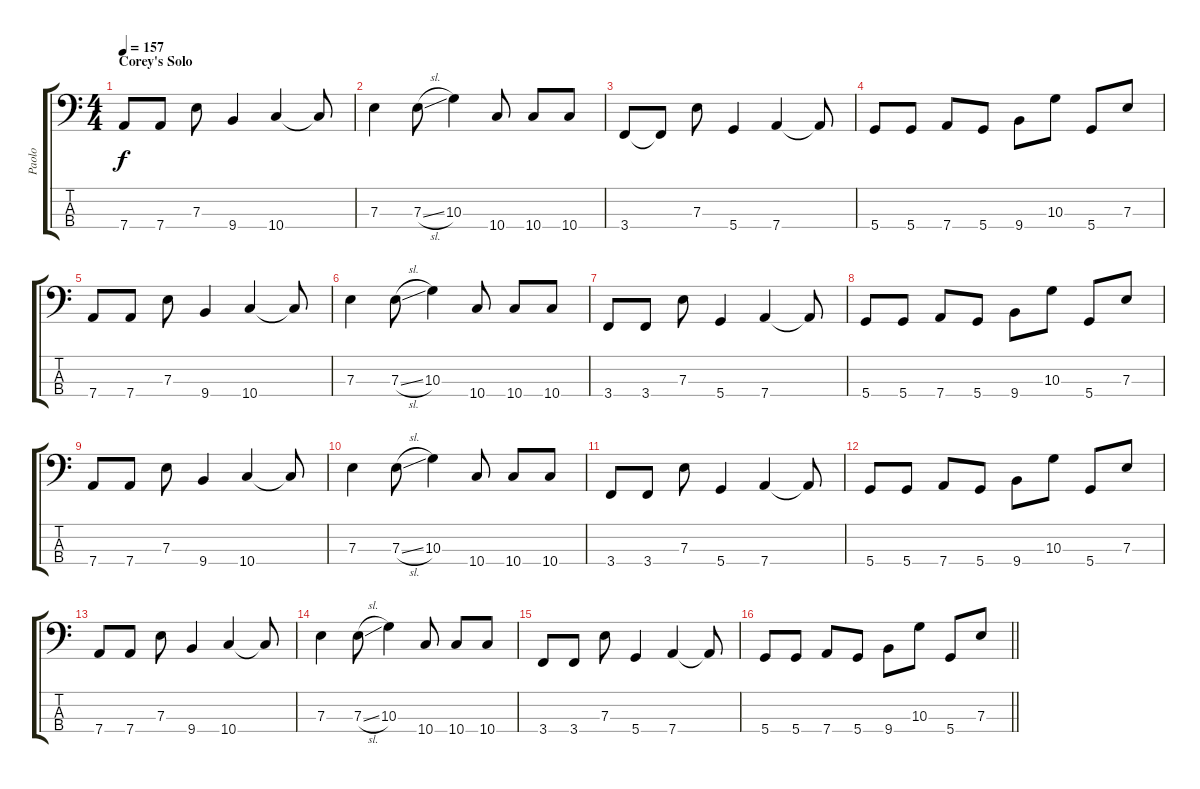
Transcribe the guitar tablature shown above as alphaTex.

\track ("Paolo" "Paolo") {instrument electricbasspick}
\staff {score tabs}
\tuning (G2 D2 A1 D1) {hide}
\ts (4 4)
\section ("" "Corey's Solo")
\tempo 157
\clef f4
\ks c
7.4.8{dy f} 7.4.8 7.3.8 9.4.4 10.4.4 10.4{t}.8 |
7.3.4 7.3{sl}.8 10.3.4 10.4.8 10.4.8 10.4.8 |
3.4.8 3.4{t}.8 7.3.8 5.4.4 7.4.4 7.4{t}.8 |
5.4.8 5.4.8 7.4.8 5.4.8 9.4.8 10.3.8 5.4.8 7.3.8 |
7.4.8 7.4.8 7.3.8 9.4.4 10.4.4 10.4{t}.8 |
7.3.4 7.3{sl}.8 10.3.4 10.4.8 10.4.8 10.4.8 |
3.4.8 3.4.8 7.3.8 5.4.4 7.4.4 7.4{t}.8 |
5.4.8 5.4.8 7.4.8 5.4.8 9.4.8 10.3.8 5.4.8 7.3.8 |
7.4.8 7.4.8 7.3.8 9.4.4 10.4.4 10.4{t}.8 |
7.3.4 7.3{sl}.8 10.3.4 10.4.8 10.4.8 10.4.8 |
3.4.8 3.4.8 7.3.8 5.4.4 7.4.4 7.4{t}.8 |
5.4.8 5.4.8 7.4.8 5.4.8 9.4.8 10.3.8 5.4.8 7.3.8 |
7.4.8 7.4.8 7.3.8 9.4.4 10.4.4 10.4{t}.8 |
7.3.4 7.3{sl}.8 10.3.4 10.4.8 10.4.8 10.4.8 |
3.4.8 3.4.8 7.3.8 5.4.4 7.4.4 7.4{t}.8 |
\barLineRight lightlight
5.4.8 5.4.8 7.4.8 5.4.8 9.4.8 10.3.8 5.4.8 7.3.8
